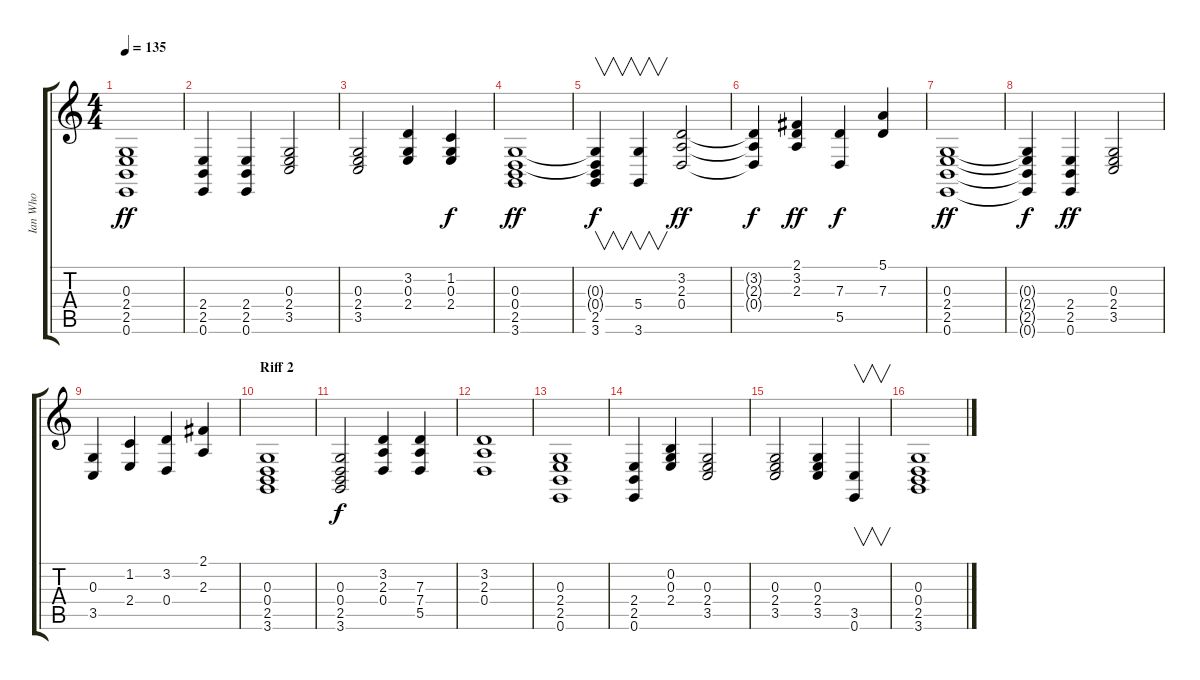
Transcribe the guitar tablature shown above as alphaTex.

\track ("Ian Who" "Ian Who") {instrument drawbarorgan}
\staff {score tabs}
\tuning (E4 B3 G3 D3 A2 E2) {hide}
\ts (4 4)
\tempo 135
\clef g2
\ks c
(0.3 2.4 2.5 0.6).1{dy ff} |
(2.4 2.5 0.6).4 (2.4 2.5 0.6).4 (0.3 2.4 3.5).2 |
(0.3 2.4 3.5).2 (3.2 0.3 2.4).4 (1.2 0.3 2.4).4{dy f} |
(0.3 0.4 2.5 3.6).1{dy ff} |
(0.3{t} 0.4{t} 2.5 3.6).4{v dy f} (5.4 3.6).4{v} (3.2 2.3 0.4).2{dy ff} |
(3.2{t} 2.3{t} 0.4{t}).4{dy f} (2.1 3.2 2.3).4{dy ff} (7.3 5.5).4{dy f} (5.1 7.3).4 |
(0.3 2.4 2.5 0.6).1{dy ff} |
(0.3{t} 2.4{t} 2.5{t} 0.6{t}).4{dy f} (2.4 2.5 0.6).4{dy ff} (0.3 2.4 3.5).2 |
(0.3 3.5).4 (1.2 2.4).4 (3.2 0.4).4 (2.1 2.3).4 |
\section ("" "Riff 2")
(0.3 0.4 2.5 3.6).1 |
(0.3 0.4 2.5 3.6).2{dy f} (3.2 2.3 0.4).4 (7.3 7.4 5.5).4 |
(3.2 2.3 0.4).1 |
(0.3 2.4 2.5 0.6).1 |
(2.4 2.5 0.6).4 (0.2 0.3 2.4).4 (0.3 2.4 3.5).2 |
(0.3 2.4 3.5).2 (0.3 2.4 3.5).4 (3.5 0.6).4{v} |
(0.3 0.4 2.5 3.6).1
